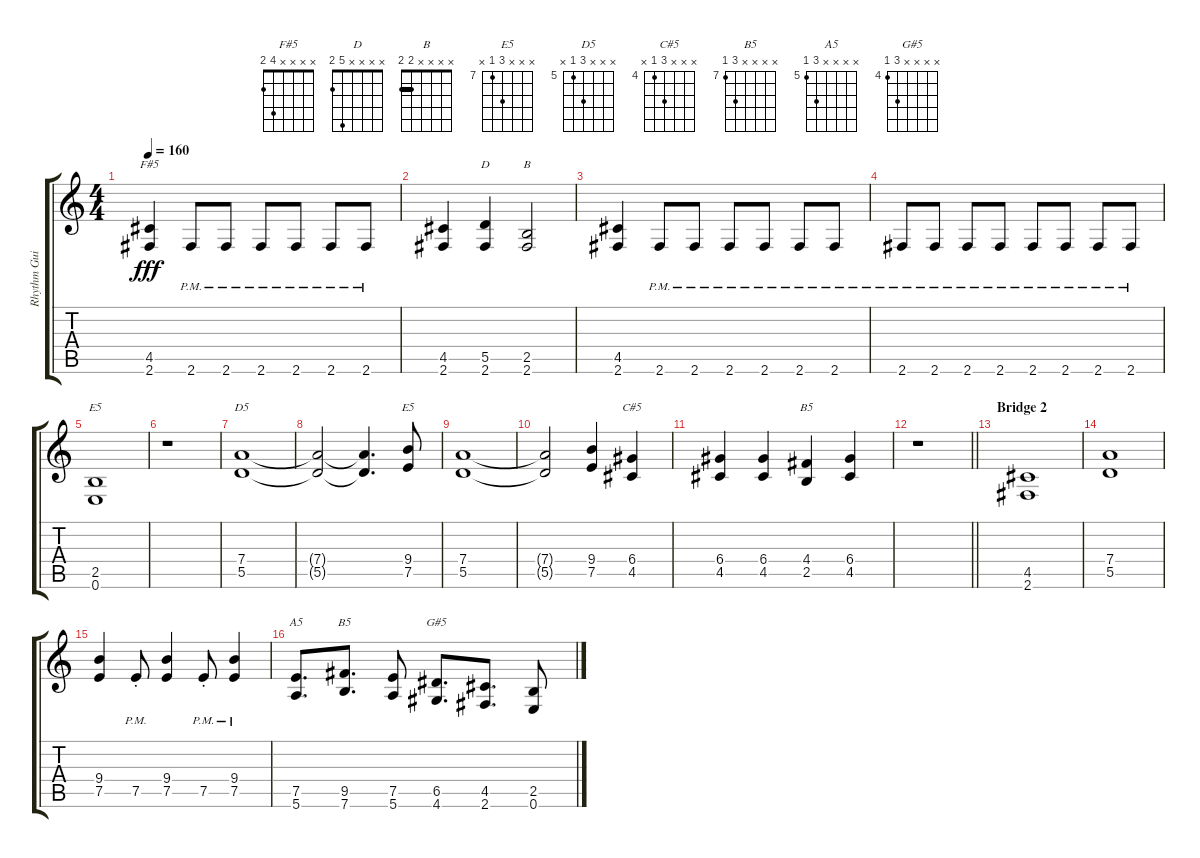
\track ("Rhythm Guitar" "Rhythm Gui") {instrument distortionguitar}
\staff {score tabs}
\tuning (E4 B3 G3 D3 A2 E2) {hide}
\chord ("F#5" x x x x 4 2)
\chord ("D" x x x x 5 2)
\chord ("B" x x x x 2 2) {barre 2}
\chord ("E5" x x x x 2 0)
\chord ("D5" x x x 7 5 x) {firstfret 5}
\chord ("E5" x x x 9 7 x) {firstfret 7}
\chord ("C#5" x x x 6 4 x) {firstfret 4}
\chord ("B5" x x x 4 2 x)
\chord ("A5" x x x x 7 5) {firstfret 5}
\chord ("B5" x x x x 9 7) {firstfret 7}
\chord ("G#5" x x x x 6 4) {firstfret 4}
\ts (4 4)
\tempo 160
\clef g2
\ks c
(4.5 2.6).4{ch "F#5" dy fff} 2.6{pm}.8 2.6{pm}.8 2.6{pm}.8 2.6{pm}.8 2.6{pm}.8 2.6{pm}.8 |
(4.5 2.6).4 (5.5 2.6).4{ch "D"} (2.5 2.6).2{ch "B"} |
(4.5 2.6).4 2.6{pm}.8 2.6{pm}.8 2.6{pm}.8 2.6{pm}.8 2.6{pm}.8 2.6{pm}.8 |
2.6{pm}.8 2.6{pm}.8 2.6{pm}.8 2.6{pm}.8 2.6{pm}.8 2.6{pm}.8 2.6{pm}.8 2.6{pm}.8 |
(2.5 0.6).1{ch "E5"} |
r.1 |
(7.4 5.5).1{ch "D5"} |
(7.4{t} 5.5{t}).2 (7.4{t} 5.5{t}).4{d} (9.4 7.5).8{ch "E5"} |
(7.4 5.5).1 |
(7.4{t} 5.5{t}).2 (9.4 7.5).4 (6.4 4.5).4{ch "C#5"} |
(6.4 4.5).4{volume 14} (6.4 4.5).4 (4.4 2.5).4{ch "B5"} (6.4 4.5).4 |
\barLineRight lightlight
r.1 |
\section ("" "Bridge 2")
(4.5 2.6).1 |
(7.4 5.5).1 |
(9.4 7.5).4 7.5{pm st}.8 (9.4 7.5).4 7.5{pm st}.8 (9.4 7.5{pm}).4 |
(7.5 5.6).8{d ch "A5"} (9.5 7.6).8{d ch "B5"} (7.5 5.6).8 (6.5 4.6).8{d ch "G#5"} (4.5 2.6).8{d} (2.5 0.6).8
